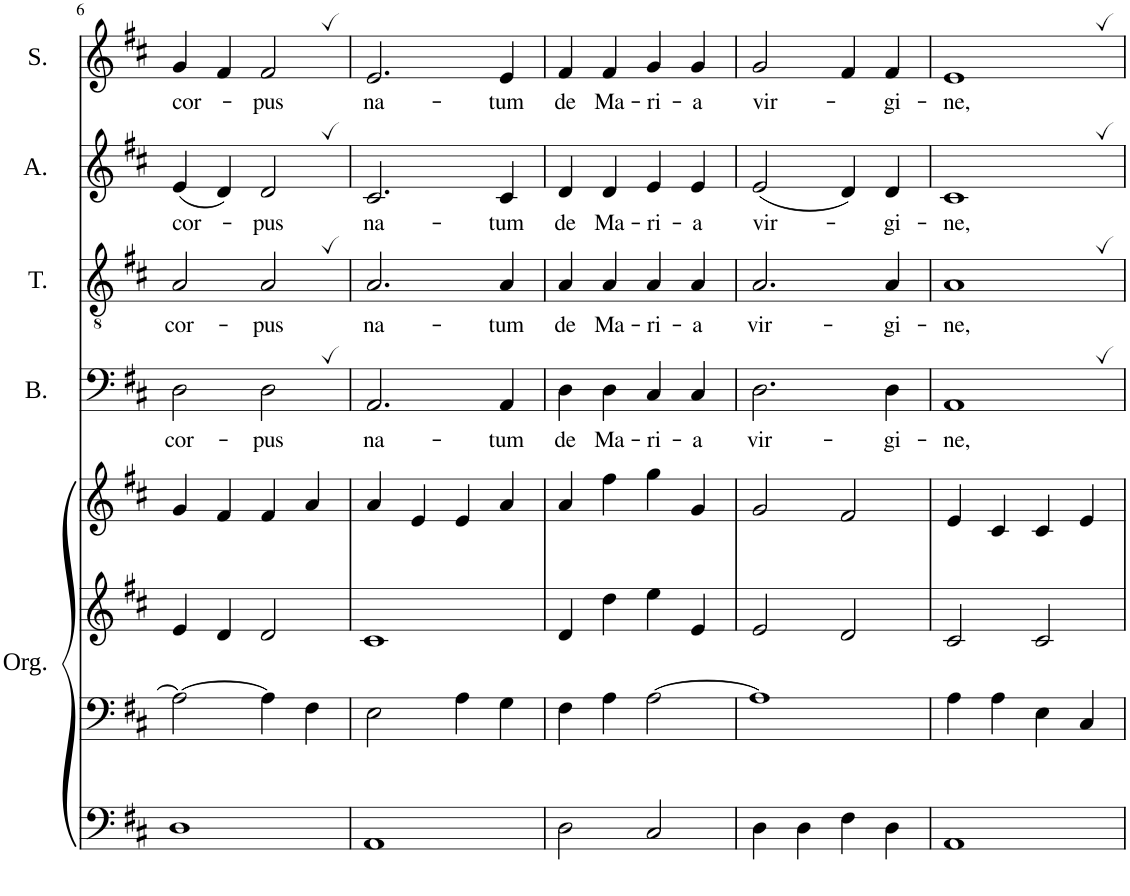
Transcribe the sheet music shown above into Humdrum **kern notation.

**kern	**kern	**kern	**kern	**kern	**text	**kern	**text	**kern	**text	**kern	**text
*part5	*part5	*part5	*part5	*part4	*part4	*part3	*part3	*part2	*part2	*part1	*part1
*staff8	*staff7	*staff6	*staff5	*staff4	*staff4	*staff3	*staff3	*staff2	*staff2	*staff1	*staff1
*I"Organ	*	*	*	*I"Bass	*	*I"Tenor	*	*I"Alto	*	*I"Soprano	*
*I'Org.	*	*	*	*I'B.	*	*I'T.	*	*I'A.	*	*I'S.	*
!!LO:PB:g=z
*clefF4	*clefF4	*clefG2	*clefG2	*clefF4	*	*clefGv2	*	*clefG2	*	*clefG2	*
*k[f#c#]	*k[f#c#]	*k[f#c#]	*k[f#c#]	*k[f#c#]	*	*k[f#c#]	*	*k[f#c#]	*	*k[f#c#]	*
*M4/4	*M4/4	*M4/4	*M4/4	*M4/4	*	*M4/4	*	*M4/4	*	*M4/4	*
*met(c)	*met(c)	*met(c)	*met(c)	*met(c)	*	*met(c)	*	*met(c)	*	*met(c)	*
=6	=6	=6	=6	=6	=6	=6	=6	=6	=6	=6	=6
!	!	!	!	!	!LO:LY:b	!	!LO:LY:b	!	!LO:LY:b	!	!LO:LY:b
1D	2A\_	4e/	4g/	2D\	cor-	2A/	cor-	(4e/	cor-	4g/	cor-
.	.	4d/	4f#/	.	.	.	.	4d/)	.	4f#/	.
!	!	!	!	!	!LO:LY:b	!	!LO:LY:b	!	!LO:LY:b	!	!LO:LY:b
.	4A\]	2d/	4f#/	2D,\	-pus	2A,/	-pus	2d,/	-pus	2f#,/	-pus
.	4F#\	.	4a/	.	.	.	.	.	.	.	.
=7	=7	=7	=7	=7	=7	=7	=7	=7	=7	=7	=7
!	!	!	!	!	!LO:LY:b	!	!LO:LY:b	!	!LO:LY:b	!	!LO:LY:b
1AA	2E\	1c#	4a/	2.AA/	na-	2.A/	na-	2.c#/	na-	2.e/	na-
.	.	.	4e/	.	.	.	.	.	.	.	.
.	4A\	.	4e/	.	.	.	.	.	.	.	.
!	!	!	!	!	!LO:LY:b	!	!LO:LY:b	!	!LO:LY:b	!	!LO:LY:b
.	4G\	.	4a/	4AA/	-tum	4A/	-tum	4c#/	-tum	4e/	-tum
=8	=8	=8	=8	=8	=8	=8	=8	=8	=8	=8	=8
!	!	!	!	!	!LO:LY:b	!	!LO:LY:b	!	!LO:LY:b	!	!LO:LY:b
2D\	4F#\	4d/	4a/	4D\	de	4A/	de	4d/	de	4f#/	de
!	!	!	!	!	!LO:LY:b	!	!LO:LY:b	!	!LO:LY:b	!	!LO:LY:b
.	4A\	4dd\	4ff#\	4D\	Ma-	4A/	Ma-	4d/	Ma-	4f#/	Ma-
!	!	!	!	!	!LO:LY:b	!	!LO:LY:b	!	!LO:LY:b	!	!LO:LY:b
2C#/	[2A\	4ee\	4gg\	4C#/	-ri-	4A/	-ri-	4e/	-ri-	4g/	-ri-
!	!	!	!	!	!LO:LY:b	!	!LO:LY:b	!	!LO:LY:b	!	!LO:LY:b
.	.	4e/	4g/	4C#/	-a	4A/	-a	4e/	-a	4g/	-a
=9	=9	=9	=9	=9	=9	=9	=9	=9	=9	=9	=9
!	!	!	!	!	!LO:LY:b	!	!LO:LY:b	!	!LO:LY:b	!	!LO:LY:b
4D\	1A]	2e/	2g/	2.D\	vir-	2.A/	vir-	(2e/	vir-	2g/	vir-
4D\	.	.	.	.	.	.	.	.	.	.	.
4F#\	.	2d/	2f#/	.	.	.	.	4d/)	.	4f#/	.
!	!	!	!	!	!LO:LY:b	!	!LO:LY:b	!	!LO:LY:b	!	!LO:LY:b
4D\	.	.	.	4D\	-gi-	4A/	-gi-	4d/	-gi-	4f#/	-gi-
=10	=10	=10	=10	=10	=10	=10	=10	=10	=10	=10	=10
!	!	!	!	!	!LO:LY:b	!	!LO:LY:b	!	!LO:LY:b	!	!LO:LY:b
1AA	4A\	2c#/	4e/	1AA,	-ne,	1A,	-ne,	1c#,	-ne,	1e,	-ne,
.	4A\	.	4c#/	.	.	.	.	.	.	.	.
.	4E\	2c#/	4c#/	.	.	.	.	.	.	.	.
.	4C#/	.	4e/	.	.	.	.	.	.	.	.
=	=	=	=	=	=	=	=	=	=	=	=
*-	*-	*-	*-	*-	*-	*-	*-	*-	*-	*-	*-
